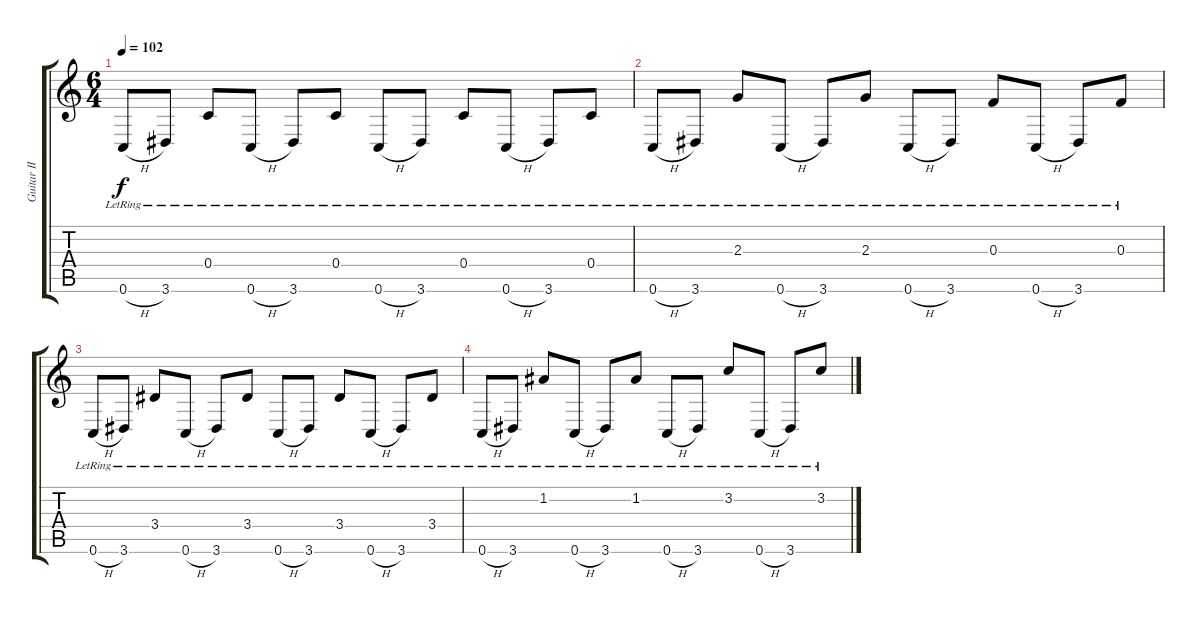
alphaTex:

\track ("Guitar II" "Guitar II") {instrument acousticguitarnylon}
\staff {score tabs}
\tuning (D4 A3 F3 C3 G2 C2) {hide}
\ts (6 4)
\tempo 102
\clef g2
\ks c
0.6{h lr}.8{dy f} 3.6{lr}.8 0.4{lr}.8 0.6{h lr}.8 3.6{lr}.8 0.4{lr}.8 0.6{h lr}.8 3.6{lr}.8 0.4{lr}.8 0.6{h lr}.8 3.6{lr}.8 0.4{lr}.8 |
0.6{h lr}.8 3.6{lr}.8 2.3{lr}.8 0.6{h lr}.8 3.6{lr}.8 2.3{lr}.8 0.6{h lr}.8 3.6{lr}.8 0.3{lr}.8 0.6{h lr}.8 3.6{lr}.8 0.3{lr}.8 |
0.6{h lr}.8 3.6{lr}.8 3.4{lr}.8 0.6{h lr}.8 3.6{lr}.8 3.4{lr}.8 0.6{h lr}.8 3.6{lr}.8 3.4{lr}.8 0.6{h lr}.8 3.6{lr}.8 3.4{lr}.8 |
0.6{h lr}.8 3.6{lr}.8 1.2{lr}.8 0.6{h lr}.8 3.6{lr}.8 1.2{lr}.8 0.6{h lr}.8 3.6{lr}.8 3.2{lr}.8 0.6{h lr}.8 3.6{lr}.8 3.2{lr}.8
